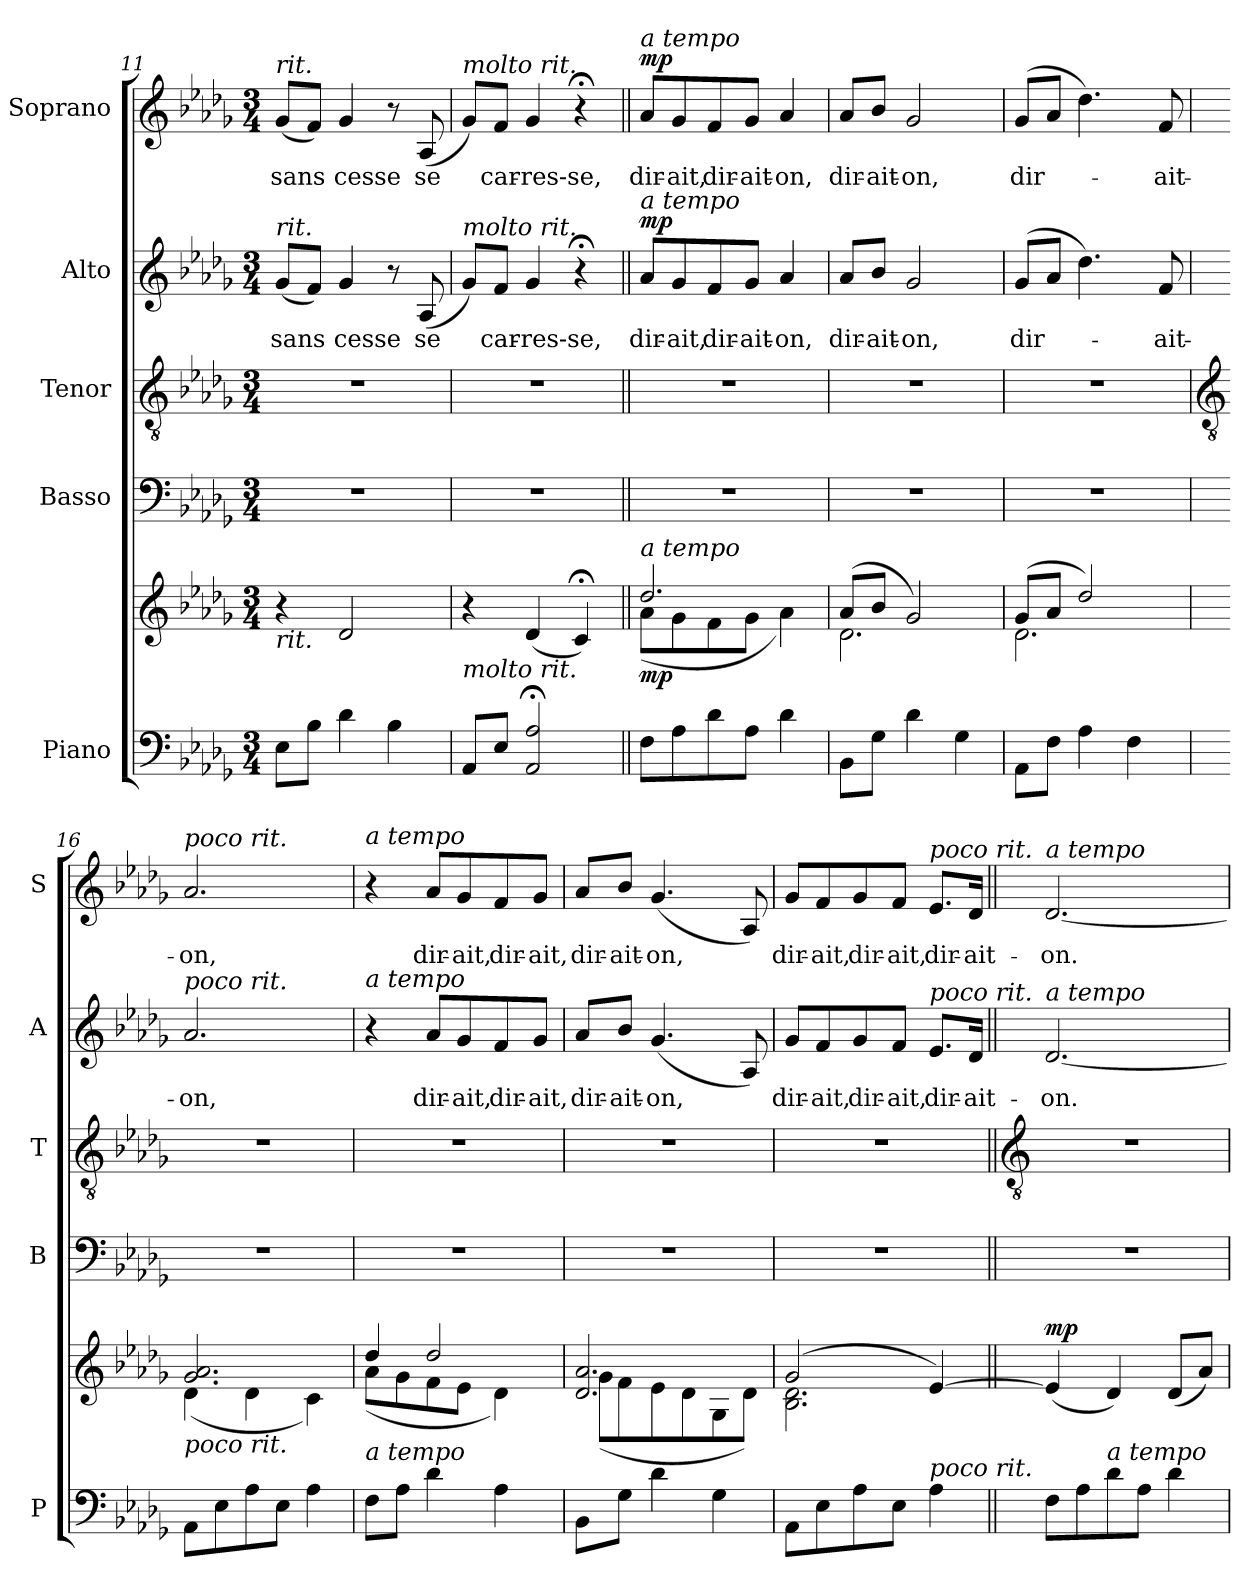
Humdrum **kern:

**kern	**kern	**dynam	**kern	**kern	**kern	**text	**dynam	**kern	**text	**dynam
*part5	*part5	*part5	*part4	*part3	*part2	*part2	*part2	*part1	*part1	*part1
*staff6	*staff5	*staff5/6	*staff4	*staff3	*staff2	*staff2	*staff2	*staff1	*staff1	*staff1
*I"Piano	*	*	*I"Basso	*I"Tenor	*I"Alto	*	*	*I"Soprano	*	*
*I'P	*	*	*I'B	*I'T	*I'A	*	*	*I'S	*	*
!!LO:PB:g=z
*clefF4	*clefG2	*	*clefF4	*clefGv2	*clefG2	*	*	*clefG2	*	*
*k[b-e-a-d-g-]	*k[b-e-a-d-g-]	*	*k[b-e-a-d-g-]	*k[b-e-a-d-g-]	*k[b-e-a-d-g-]	*	*	*k[b-e-a-d-g-]	*	*
*D-:	*D-:	*	*D-:	*D-:	*D-:	*	*	*D-:	*	*
*M3/4	*M3/4	*	*M3/4	*M3/4	*M3/4	*	*	*M3/4	*	*
=11	=11	=11	=11	=11	=11	=11	=11	=11	=11	=11
*	*^	*	*	*	*	*	*	*	*	*
!	!	!	!	!	!	!	!	!	!LO:TX:a:i:t=rit.	!	!
!	!	!	!	!	!	!LO:TX:a:i:t=rit.	!	!	!	!	!
!	!LO:TX:b:i:t=rit.	!	!	!	!	!	!	!	!	!	!
!	!	!	!	!	!	!	!LO:LY:b	!	!	!LO:LY:b	!
8E-\L	4r	2ryy	.	2.r	2.r	(8g-/L	sans	.	(8g-/L	sans	.
8B-\J	.	.	.	.	.	8f/J)	.	.	8f/J)	.	.
!	!	!	!	!	!	!	!LO:LY:b	!	!	!LO:LY:b	!
4d-\	2d-/	.	.	.	.	4g-/	cesse	.	4g-/	cesse	.
4B-\	.	4ryy	.	.	.	8r	.	.	8r	.	.
!	!	!	!	!	!	!	!LO:LY:b	!	!	!LO:LY:b	!
.	.	.	.	.	.	(8A-/	se	.	(8A-/	se	.
=12	=12	=12	=12	=12	=12	=12	=12	=12	=12	=12	=12
!	!	!	!	!	!	!	!	!	!LO:TX:a:i:t=molto rit.	!	!
!	!	!	!	!	!	!LO:TX:a:i:t=molto rit.	!	!	!	!	!
!LO:TX:a:i:t=molto rit.	!	!	!	!	!	!	!	!	!	!	!
8AA-/L	4r	2ryy	.	2.r	2.r	8g-/L)	.	.	8g-/L)	.	.
!	!	!	!	!	!	!	!LO:LY:b	!	!	!LO:LY:b	!
8E-/J	.	.	.	.	.	8f/J	car-	.	8f/J	car-	.
!	!	!	!	!	!	!	!LO:LY:b	!	!	!LO:LY:b	!
2AA-/;< 2A-/;<	(4d-/	.	.	.	.	4g-/	-res-se,	.	4g-/	-res-se,	.
.	4c;</)	4ryy	.	.	.	4r;<	.	.	4r;<	.	.
=13||	=13||	=13||	=13||	=13||	=13||	=13||	=13||	=13||	=13||	=13||	=13||
!	!	!	!	!	!	!	!	!	!LO:TX:a:i:t=a tempo	!	!
!	!	!	!	!	!	!LO:TX:a:i:t=a tempo	!	!	!	!	!
!	!LO:TX:a:i:t=a tempo	!	!	!	!	!	!	!	!	!	!
!	!	!	!LO:DY:b	!	!	!	!LO:LY:b	!LO:DY:a	!	!LO:LY:b	!LO:DY:a
8F\L	2.dd-/	(8a-\L	mp	2.r	2.r	8a-/L	dir-	mp	8a-/L	dir-	mp
!	!	!	!	!	!	!	!LO:LY:b	!	!	!LO:LY:b	!
8A-\	.	8g-\	.	.	.	8g-/	-ait,	.	8g-/	-ait,	.
!	!	!	!	!	!	!	!LO:LY:b	!	!	!LO:LY:b	!
8d-\	.	8f\	.	.	.	8f/	dir-	.	8f/	dir-	.
!	!	!	!	!	!	!	!LO:LY:b	!	!	!LO:LY:b	!
8A-\J	.	8g-\J	.	.	.	8g-/J	-ait-	.	8g-/J	-ait-	.
!	!	!	!	!	!	!	!LO:LY:b	!	!	!LO:LY:b	!
4d-\	.	4a-\)	.	.	.	4a-/	-on,	.	4a-/	-on,	.
=14	=14	=14	=14	=14	=14	=14	=14	=14	=14	=14	=14
!	!	!	!	!	!	!	!LO:LY:b	!	!	!LO:LY:b	!
8BB-\L	(>8a-/L	2.d-\	.	2.r	2.r	8a-/L	dir-	.	8a-/L	dir-	.
!	!	!	!	!	!	!	!LO:LY:b	!	!	!LO:LY:b	!
8G-\J	8b-/J	.	.	.	.	8b-/J	-ait-	.	8b-/J	-ait-	.
!	!	!	!	!	!	!	!LO:LY:b	!	!	!LO:LY:b	!
4d-\	2g-/)	.	.	.	.	2g-/	-on,	.	2g-/	-on,	.
4G-\	.	.	.	.	.	.	.	.	.	.	.
=15	=15	=15	=15	=15	=15	=15	=15	=15	=15	=15	=15
!	!	!	!	!	!	!	!LO:LY:b	!	!	!LO:LY:b	!
8AA-\L	(>8g-/L	2.d-\	.	2.r	2.r	(>8g-/L	dir-	.	(>8g-/L	dir-	.
8F\J	8a-/J	.	.	.	.	8a-/J	.	.	8a-/J	.	.
4A-\	2dd-/)	.	.	.	.	4.dd-\)	.	.	4.dd-\)	.	.
4F\	.	.	.	.	.	.	.	.	.	.	.
!	!	!	!	!	!	!	!LO:LY:b	!	!	!LO:LY:b	!
.	.	.	.	.	.	8f/	-ait-	.	8f/	-ait-	.
!!LO:LB:g=z
=16	=16	=16	=16	=16	=16	=16	=16	=16	=16	=16	=16
*	*	*	*	*	*clefGv2	*	*	*	*	*	*
!	!	!	!	!	!	!	!	!	!LO:TX:a:i:t=poco rit.	!	!
!	!	!	!	!	!	!LO:TX:a:i:t=poco rit.	!	!	!	!	!
!	!LO:TX:b:i:t=poco rit.	!	!	!	!	!	!	!	!	!	!
!	!	!	!	!	!	!	!LO:LY:b	!	!	!LO:LY:b	!
8AA-\L	2.g-/ 2.a-/	(4d-\	.	2.r	2.r	2.a-/	-on,	.	2.a-/	-on,	.
8E-\	.	.	.	.	.	.	.	.	.	.	.
8A-\	.	4d-\	.	.	.	.	.	.	.	.	.
8E-\J	.	.	.	.	.	.	.	.	.	.	.
4A-\	.	4c\)	.	.	.	.	.	.	.	.	.
=17	=17	=17	=17	=17	=17	=17	=17	=17	=17	=17	=17
!	!	!	!	!	!	!	!	!	!LO:TX:a:i:t=a tempo	!	!
!	!	!	!	!	!	!LO:TX:a:i:t=a tempo	!	!	!	!	!
!LO:TX:a:i:t=a tempo	!	!	!	!	!	!	!	!	!	!	!
8F\L	4dd-/	(8a-\L	.	2.r	2.r	4r	.	.	4r	.	.
8A-\J	.	8g-\	.	.	.	.	.	.	.	.	.
!	!	!	!	!	!	!	!LO:LY:b	!	!	!LO:LY:b	!
4d-\	2dd-/	8f\	.	.	.	8a-/L	dir-	.	8a-/L	dir-	.
!	!	!	!	!	!	!	!LO:LY:b	!	!	!LO:LY:b	!
.	.	8e-\J	.	.	.	8g-/	-ait,	.	8g-/	-ait,	.
!	!	!	!	!	!	!	!LO:LY:b	!	!	!LO:LY:b	!
4A-\	.	4d-\)	.	.	.	8f/	dir-	.	8f/	dir-	.
!	!	!	!	!	!	!	!LO:LY:b	!	!	!LO:LY:b	!
.	.	.	.	.	.	8g-/J	-ait,	.	8g-/J	-ait,	.
=18	=18	=18	=18	=18	=18	=18	=18	=18	=18	=18	=18
!	!	!	!	!	!	!	!LO:LY:b	!	!	!LO:LY:b	!
8BB-\L	2.d-/ 2.a-/	(8g-\L	.	2.r	2.r	8a-/L	dir-	.	8a-/L	dir-	.
!	!	!	!	!	!	!	!LO:LY:b	!	!	!LO:LY:b	!
8G-\J	.	8f\	.	.	.	8b-/J	-ait-	.	8b-/J	-ait-	.
!	!	!	!	!	!	!	!LO:LY:b	!	!	!LO:LY:b	!
4d-\	.	8e-\	.	.	.	(4.g-/	-on,	.	(4.g-/	-on,	.
.	.	8d-\	.	.	.	.	.	.	.	.	.
4G-\	.	8G-\	.	.	.	.	.	.	.	.	.
.	.	8d-\J)	.	.	.	8A-/)	.	.	8A-/)	.	.
=19	=19	=19	=19	=19	=19	=19	=19	=19	=19	=19	=19
!	!	!	!	!	!	!	!LO:LY:b	!	!	!LO:LY:b	!
8AA-\L	(>2g-/	2.B-\ 2.d-\	.	2.r	2.r	8g-/L	dir-	.	8g-/L	dir-	.
!	!	!	!	!	!	!	!LO:LY:b	!	!	!LO:LY:b	!
8E-\	.	.	.	.	.	8f/	-ait,	.	8f/	-ait,	.
!	!	!	!	!	!	!	!LO:LY:b	!	!	!LO:LY:b	!
8A-\	.	.	.	.	.	8g-/	dir-	.	8g-/	dir-	.
!	!	!	!	!	!	!	!LO:LY:b	!	!	!LO:LY:b	!
8E-\J	.	.	.	.	.	8f/J	-ait,	.	8f/J	-ait,	.
!	!	!	!	!	!	!	!	!	!LO:TX:a:i:t=poco rit.	!	!
!	!	!	!	!	!	!LO:TX:a:i:t=poco rit.	!	!	!	!	!
!LO:TX:a:i:t=poco rit.	!	!	!	!	!	!	!	!	!	!	!
!	!	!	!	!	!	!	!LO:LY:b	!	!	!LO:LY:b	!
4A-\	[4e-/)	.	.	.	.	8.e-/L	dir-	.	8.e-/L	dir-	.
!	!	!	!	!	!	!	!LO:LY:b	!	!	!LO:LY:b	!
.	.	.	.	.	.	16d-/Jk	-ait-	.	16d-/Jk	-ait-	.
*	*v	*v	*	*	*	*	*	*	*	*	*
!!LO:PB:g=z
=20||	=20||	=20||	=20||	=20||	=20||	=20||	=20||	=20||	=20||	=20||
*	*	*	*	*clefGv2	*	*	*	*	*	*
!	!	!	!	!	!	!	!	!LO:TX:a:i:t=a tempo	!	!
!	!	!	!	!	!LO:TX:a:i:t=a tempo	!	!	!	!	!
!	!	!LO:DY:a	!	!	!	!LO:LY:b	!	!	!LO:LY:b	!
8F\L	(4e-/]	mp	2.r	2.r	[2.d-/	-on.	.	[2.d-/	-on.	.
8A-\	.	.	.	.	.	.	.	.	.	.
!LO:TX:a:i:t=a tempo	!	!	!	!	!	!	!	!	!	!
8d-\	4d-/)	.	.	.	.	.	.	.	.	.
8A-\J	.	.	.	.	.	.	.	.	.	.
4d-\	(8d-/L	.	.	.	.	.	.	.	.	.
.	8a-/J)	.	.	.	.	.	.	.	.	.
=	=	=	=	=	=	=	=	=	=	=
*-	*-	*-	*-	*-	*-	*-	*-	*-	*-	*-
